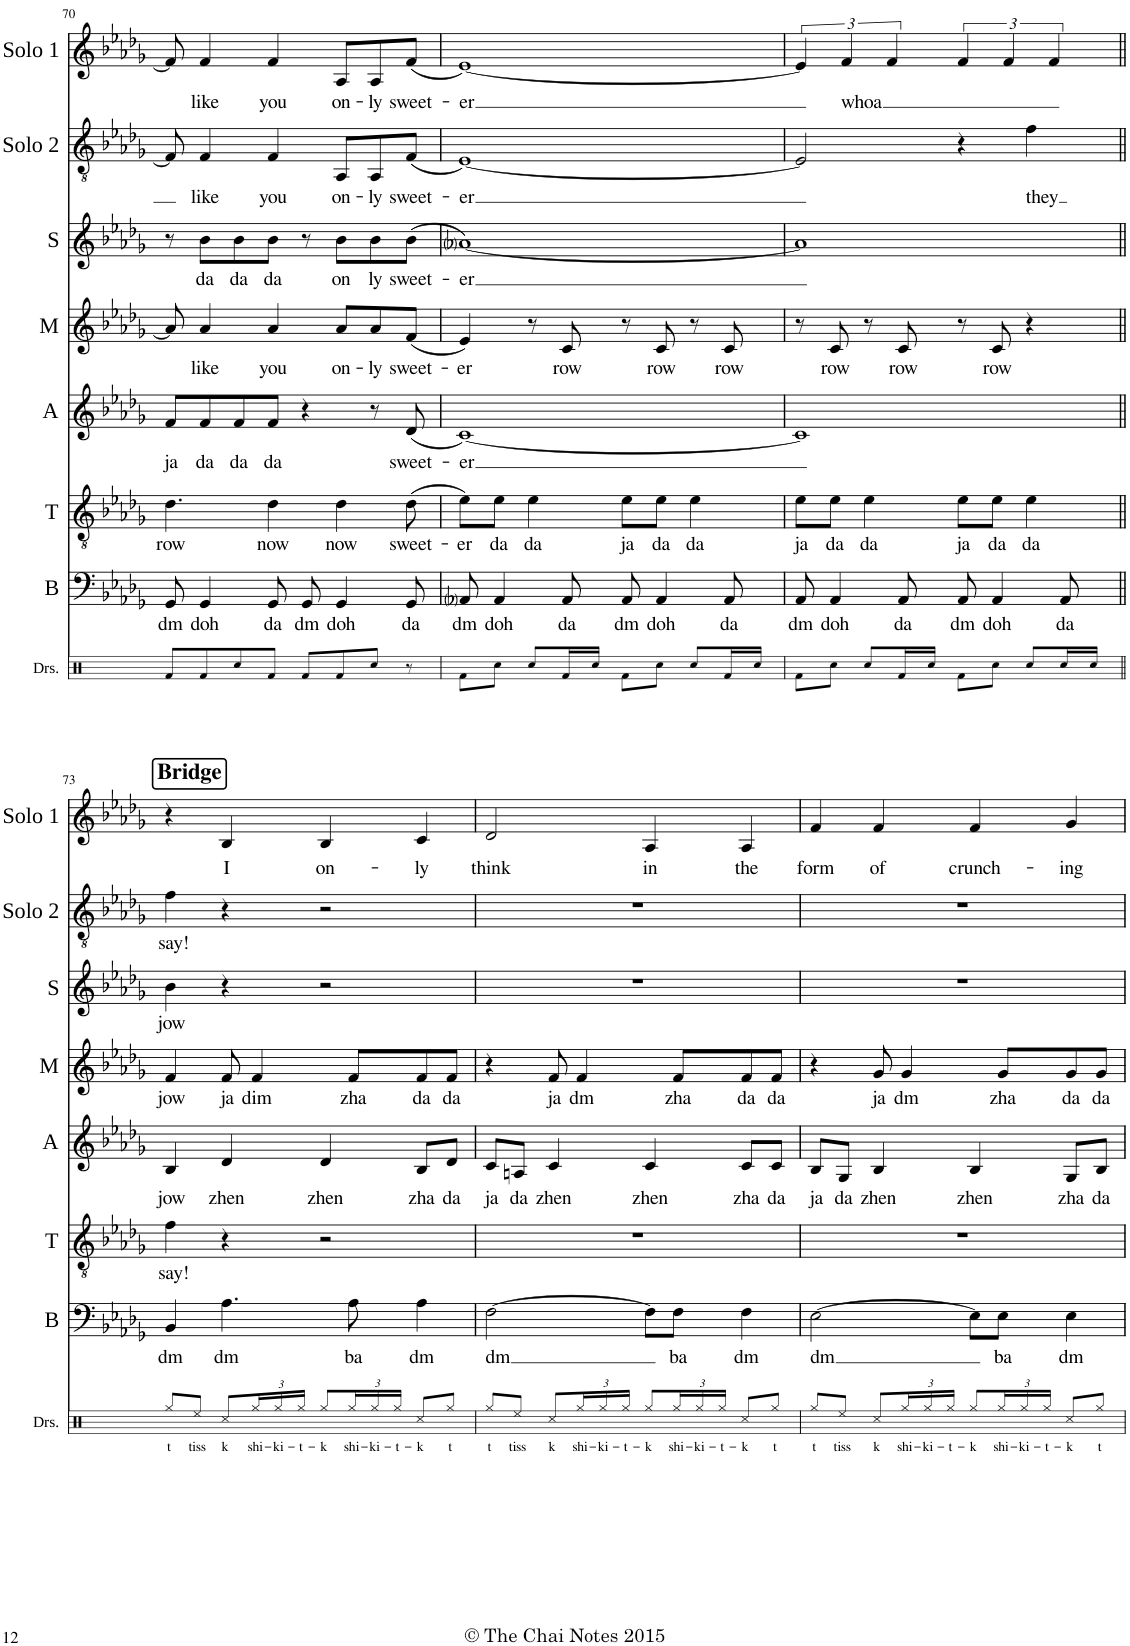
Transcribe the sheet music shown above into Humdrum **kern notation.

**kern	**text	**kern	**text	**kern	**text	**kern	**text	**kern	**text	**kern	**text	**kern	**text
*part7	*part7	*part6	*part6	*part5	*part5	*part4	*part4	*part3	*part3	*part2	*part2	*part1	*part1
*staff7	*staff7	*staff6	*staff6	*staff5	*staff5	*staff4	*staff4	*staff3	*staff3	*staff2	*staff2	*staff1	*staff1
*I"Bass	*	*I"Tenor	*	*I"Alto	*	*I"Mezzo	*	*I"Soprano	*	*I"Solo 2	*	*I"Solo 1	*
*I'B	*	*I'T	*	*I'A	*	*I'M	*	*I'S	*	*I'Solo 2	*	*I'Solo 1	*
!!LO:PB:g=z
*clefF4	*	*clefGv2	*	*clefG2	*	*clefG2	*	*clefG2	*	*clefGv2	*	*clefG2	*
*k[b-e-a-d-g-]	*	*k[b-e-a-d-g-]	*	*k[b-e-a-d-g-]	*	*k[b-e-a-d-g-]	*	*k[b-e-a-d-g-]	*	*k[b-e-a-d-g-]	*	*k[b-e-a-d-g-]	*
*M4/4	*	*M4/4	*	*M4/4	*	*M4/4	*	*M4/4	*	*M4/4	*	*M4/4	*
=70	=70	=70	=70	=70	=70	=70	=70	=70	=70	=70	=70	=70	=70
!	!LO:LY:b	!	!LO:LY:b	!	!LO:LY:b	!	!	!	!	!	!	!	!
8GG-/	dm	4.d-\	row	8f/L	ja	8a-/]	.	8r	.	8F/]	.	8f/]	.
!	!LO:LY:b	!	!	!	!LO:LY:b	!	!LO:LY:b	!	!LO:LY:b	!	!LO:LY:b	!	!LO:LY:b
4GG-/	doh	.	.	8f/	da	4a-/	like	8b-\L	da	4F/	like	4f/	like
!	!	!	!	!	!LO:LY:b	!	!	!	!LO:LY:b	!	!	!	!
.	.	.	.	8f/	da	.	.	8b-\	da	.	.	.	.
!	!LO:LY:b	!	!LO:LY:b	!	!LO:LY:b	!	!LO:LY:b	!	!LO:LY:b	!	!LO:LY:b	!	!LO:LY:b
8GG-/	da	4d-\	now	8f/J	da	4a-/	you	8b-\J	da	4F/	you	4f/	you
!	!LO:LY:b	!	!	!	!	!	!	!	!	!	!	!	!
8GG-/	dm	.	.	4r	.	.	.	8r	.	.	.	.	.
!	!LO:LY:b	!	!LO:LY:b	!	!	!	!LO:LY:b	!	!LO:LY:b	!	!LO:LY:b	!	!LO:LY:b
4GG-/	doh	4d-\	now	.	.	8a-/L	on-	8b-\L	on	8AA-/L	on-	8A-/L	on-
!	!	!	!	!	!	!	!LO:LY:b	!	!LO:LY:b	!	!LO:LY:b	!	!LO:LY:b
.	.	.	.	8r	.	8a-/	-ly	8b-\	ly	8AA-/	-ly	8A-/	-ly
!	!LO:LY:b	!	!LO:LY:b	!	!LO:LY:b	!	!LO:LY:b	!	!LO:LY:b	!	!LO:LY:b	!	!LO:LY:b
8GG-/	da	(8d-\	sweet-	(8d-/	sweet-	(8f/J	sweet-	(8b-\J	sweet-	(8F/J	sweet-	(8f/J	sweet-
=71	=71	=71	=71	=71	=71	=71	=71	=71	=71	=71	=71	=71	=71
!	!LO:LY:b	!	!LO:LY:b	!	!LO:LY:b	!	!LO:LY:b	!	!LO:LY:b	!	!LO:LY:b	!	!LO:LY:b
8AA-i/	dm	8e-\L)	-er	[1c)	-er	4e-/)	-er	[1a-i)	-er	[1E-)	-er	[1e-)	-er
!	!LO:LY:b	!	!LO:LY:b	!	!	!	!	!	!	!	!	!	!
4AA-/	doh	8e-\J	da	.	.	.	.	.	.	.	.	.	.
!	!	!	!LO:LY:b	!	!	!	!	!	!	!	!	!	!
.	.	4e-\	da	.	.	8r	.	.	.	.	.	.	.
!	!LO:LY:b	!	!	!	!	!	!LO:LY:b	!	!	!	!	!	!
8AA-/	da	.	.	.	.	8c/	row	.	.	.	.	.	.
!	!LO:LY:b	!	!LO:LY:b	!	!	!	!	!	!	!	!	!	!
8AA-/	dm	8e-\L	ja	.	.	8r	.	.	.	.	.	.	.
!	!LO:LY:b	!	!LO:LY:b	!	!	!	!LO:LY:b	!	!	!	!	!	!
4AA-/	doh	8e-\J	da	.	.	8c/	row	.	.	.	.	.	.
!	!	!	!LO:LY:b	!	!	!	!	!	!	!	!	!	!
.	.	4e-\	da	.	.	8r	.	.	.	.	.	.	.
!	!LO:LY:b	!	!	!	!	!	!LO:LY:b	!	!	!	!	!	!
8AA-/	da	.	.	.	.	8c/	row	.	.	.	.	.	.
=72	=72	=72	=72	=72	=72	=72	=72	=72	=72	=72	=72	=72	=72
!	!LO:LY:b	!	!LO:LY:b	!	!	!	!	!	!	!	!	!	!
8AA-/	dm	8e-\L	ja	1c]	.	8r	.	1a-]	.	2E-/]	.	6e-/]	.
!	!LO:LY:b	!	!LO:LY:b	!	!	!	!LO:LY:b	!	!	!	!	!	!
4AA-/	doh	8e-\J	da	.	.	8c/	row	.	.	.	.	.	.
!	!	!	!	!	!	!	!	!	!	!	!	!	!LO:LY:b
.	.	.	.	.	.	.	.	.	.	.	.	6f/	whoa
!	!	!	!LO:LY:b	!	!	!	!	!	!	!	!	!	!
.	.	4e-\	da	.	.	8r	.	.	.	.	.	.	.
.	.	.	.	.	.	.	.	.	.	.	.	6f/	.
!	!LO:LY:b	!	!	!	!	!	!LO:LY:b	!	!	!	!	!	!
8AA-/	da	.	.	.	.	8c/	row	.	.	.	.	.	.
!	!LO:LY:b	!	!LO:LY:b	!	!	!	!	!	!	!	!	!	!
8AA-/	dm	8e-\L	ja	.	.	8r	.	.	.	4r	.	6f/	.
!	!LO:LY:b	!	!LO:LY:b	!	!	!	!LO:LY:b	!	!	!	!	!	!
4AA-/	doh	8e-\J	da	.	.	8c/	row	.	.	.	.	.	.
.	.	.	.	.	.	.	.	.	.	.	.	6f/	.
!	!	!	!LO:LY:b	!	!	!	!	!	!	!	!LO:LY:b	!	!
.	.	4e-\	da	.	.	4r	.	.	.	4f\	they	.	.
.	.	.	.	.	.	.	.	.	.	.	.	6f/	.
!	!LO:LY:b	!	!	!	!	!	!	!	!	!	!	!	!
8AA-/	da	.	.	.	.	.	.	.	.	.	.	.	.
!!LO:LB:g=z
!!LO:REH:place=s1:a:B:cj:fs=14:t=Bridge
=73||	=73||	=73||	=73||	=73||	=73||	=73||	=73||	=73||	=73||	=73||	=73||	=73||	=73||
!	!LO:LY:b	!	!LO:LY:b	!	!LO:LY:b	!	!LO:LY:b	!	!LO:LY:b	!	!LO:LY:b	!	!
4BB-/	dm	4f\	say!	4B-/	jow	4f/	jow	4b-\	jow	4f\	say!	4r	.
!	!LO:LY:b	!	!	!	!LO:LY:b	!	!LO:LY:b	!	!	!	!	!	!LO:LY:b
4.A-\	dm	4r	.	4d-/	zhen	8f/	ja	4r	.	4r	.	4B-/	I
!	!	!	!	!	!	!	!LO:LY:b	!	!	!	!	!	!
.	.	.	.	.	.	4f/	dim	.	.	.	.	.	.
!	!	!	!	!	!LO:LY:b	!	!	!	!	!	!	!	!LO:LY:b
.	.	2r	.	4d-/	zhen	.	.	2r	.	2r	.	4B-/	on-
!	!LO:LY:b	!	!	!	!	!	!LO:LY:b	!	!	!	!	!	!
8A-\	ba	.	.	.	.	8f/L	zha	.	.	.	.	.	.
!	!LO:LY:b	!	!	!	!LO:LY:b	!	!LO:LY:b	!	!	!	!	!	!LO:LY:b
4A-\	dm	.	.	8B-/L	zha	8f/	da	.	.	.	.	4c/	-ly
!	!	!	!	!	!LO:LY:b	!	!LO:LY:b	!	!	!	!	!	!
.	.	.	.	8d-/J	da	8f/J	da	.	.	.	.	.	.
=74	=74	=74	=74	=74	=74	=74	=74	=74	=74	=74	=74	=74	=74
!	!LO:LY:b	!	!	!	!LO:LY:b	!	!	!	!	!	!	!	!LO:LY:b
[2F\	dm	1r	.	8c/L	ja	4r	.	1r	.	1r	.	2d-/	think
!	!	!	!	!	!LO:LY:b	!	!	!	!	!	!	!	!
.	.	.	.	8An/J	da	.	.	.	.	.	.	.	.
!	!	!	!	!	!LO:LY:b	!	!LO:LY:b	!	!	!	!	!	!
.	.	.	.	4c/	zhen	8f/	ja	.	.	.	.	.	.
!	!	!	!	!	!	!	!LO:LY:b	!	!	!	!	!	!
.	.	.	.	.	.	4f/	dm	.	.	.	.	.	.
!	!	!	!	!	!LO:LY:b	!	!	!	!	!	!	!	!LO:LY:b
8F\L]	.	.	.	4c/	zhen	.	.	.	.	.	.	4A-/	in
!	!LO:LY:b	!	!	!	!	!	!LO:LY:b	!	!	!	!	!	!
8F\J	ba	.	.	.	.	8f/L	zha	.	.	.	.	.	.
!	!LO:LY:b	!	!	!	!LO:LY:b	!	!LO:LY:b	!	!	!	!	!	!LO:LY:b
4F\	dm	.	.	8c/L	zha	8f/	da	.	.	.	.	4A-/	the
!	!	!	!	!	!LO:LY:b	!	!LO:LY:b	!	!	!	!	!	!
.	.	.	.	8c/J	da	8f/J	da	.	.	.	.	.	.
=75	=75	=75	=75	=75	=75	=75	=75	=75	=75	=75	=75	=75	=75
!	!LO:LY:b	!	!	!	!LO:LY:b	!	!	!	!	!	!	!	!LO:LY:b
[2E-\	dm	1r	.	8B-/L	ja	4r	.	1r	.	1r	.	4f/	form
!	!	!	!	!	!LO:LY:b	!	!	!	!	!	!	!	!
.	.	.	.	8G-/J	da	.	.	.	.	.	.	.	.
!	!	!	!	!	!LO:LY:b	!	!LO:LY:b	!	!	!	!	!	!LO:LY:b
.	.	.	.	4B-/	zhen	8g-/	ja	.	.	.	.	4f/	of
!	!	!	!	!	!	!	!LO:LY:b	!	!	!	!	!	!
.	.	.	.	.	.	4g-/	dm	.	.	.	.	.	.
!	!	!	!	!	!LO:LY:b	!	!	!	!	!	!	!	!LO:LY:b
8E-\L]	.	.	.	4B-/	zhen	.	.	.	.	.	.	4f/	crunch-
!	!LO:LY:b	!	!	!	!	!	!LO:LY:b	!	!	!	!	!	!
8E-\J	ba	.	.	.	.	8g-/L	zha	.	.	.	.	.	.
!	!LO:LY:b	!	!	!	!LO:LY:b	!	!LO:LY:b	!	!	!	!	!	!LO:LY:b
4E-\	dm	.	.	8G-/L	zha	8g-/	da	.	.	.	.	4g-/	-ing
!	!	!	!	!	!LO:LY:b	!	!LO:LY:b	!	!	!	!	!	!
.	.	.	.	8B-/J	da	8g-/J	da	.	.	.	.	.	.
=	=	=	=	=	=	=	=	=	=	=	=	=	=
*-	*-	*-	*-	*-	*-	*-	*-	*-	*-	*-	*-	*-	*-
